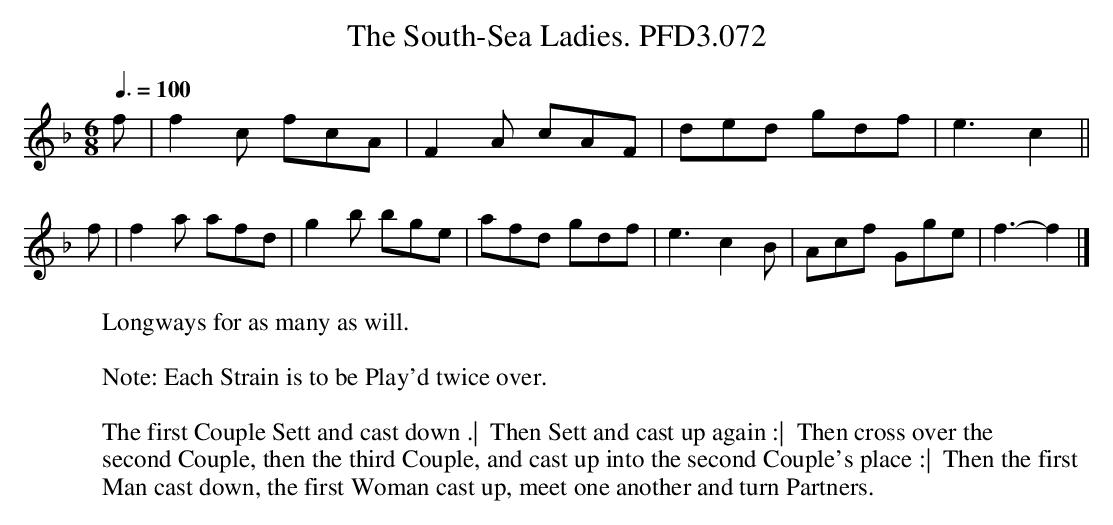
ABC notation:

X:1
T:South-Sea Ladies. PFD3.072, The
W:Longways for as many as will.
L:1/8
Q:3/8=100
M:6/8
K:F
f|f2c fcA|F2A cAF|ded gdf|e3 c2||
f|f2a afd|g2b bge|afd gdf|e3 c2B|Acf Gge|f3-f2|]
W:
W: Note: Each Strain is to be Play'd twice over.
W:
W: The first Couple Sett and cast down .|  Then Sett and cast up again :|  Then cross over the
W: second Couple, then the third Couple, and cast up into the second Couple's place :|  Then the first
W: Man cast down, the first Woman cast up, meet one another and turn Partners.
